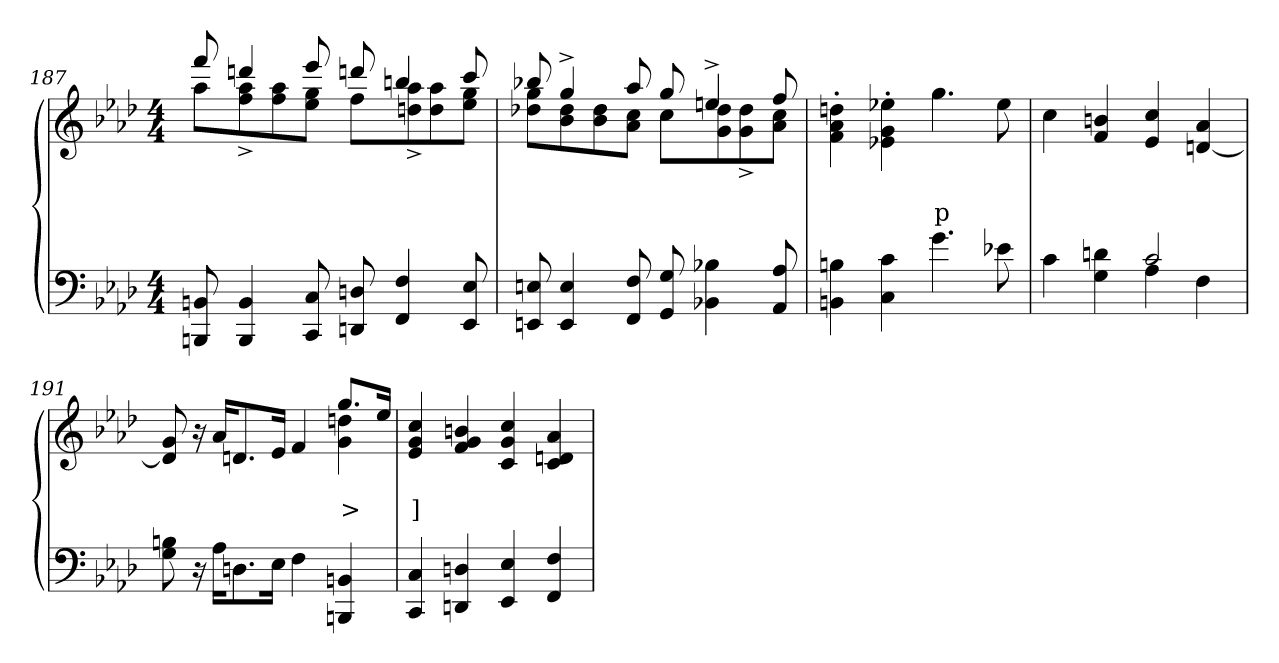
**kern	**kern	**text	**text
*part2	*part1	*part1	*part1
*staff2	*staff1	*staff1	*staff1
*clefF4	*clefG2	*	*
*k[b-e-a-d-]	*k[b-e-a-d-]	*	*
*M4/4	*M4/4	*	*
=187	=187	=187	=187
*	*^	*	*
8BBn 8BBBn	8fff	8aa-L	.	.
4BB 4BBB	4dddn	8aa-^> 8ff^>	.	.
.	.	8aa- 8ff	.	.
8C 8CC	8eee-	8gg 8ee-J	.	.
8Dn 8DDn	8dddn	8ffL	.	.
4F 4FF	4bbn	8aa-^> 8ddn^>	.	.
.	.	8aa- 8dd	.	.
8E- 8EE-	8ccc	8gg 8ee-J	.	.
=188	=188	=188	=188	=188
8En 8EEn	8bb-X	8gg 8dd-XL	.	.
4E 4EE	4gg^>	8dd- 8b-	.	.
.	.	8dd- 8b-	.	.
8F 8FF	8aa-	8cc 8a-J	.	.
8G 8GG	8gg	8ccL	.	.
4B-X\ 4BB-X\	4een^>	8dd- 8g	.	.
.	.	8dd-^> 8g^>	.	.
8A-/ 8AA-/	8ff	8cc 8a-J	.	.
*	*v	*v	*	*
=189	=189	=189	=189
4Bn 4BBn	4ddn\'> 4a-\'> 4f\'>	.	.
4c 4C	4ee-X\'> 4g\'> 4e-X\'>	.	.
4.g	4.gg	.	p
8e-X	8ee-	.	.
=190	=190	=190	=190
*^	*	*	*
2ryy	4c	4cc	.	.
.	4dn 4G	4bn/ 4f/	.	.
2c	4A-	4cc 4e-	.	.
.	4F	4a- [4dn	.	.
*v	*v	*	*	*
=191	=191	=191	=191
*	*^	*	*
8Bn 8G	8g 8dn]	2.ryy	.	.
16r	16r	.	.	.
16A-KL	16a-KL	.	.	.
8.Dn	8.d	.	.	.
16E-Jk	16e-Jk	.	.	.
4F	4f	.	.	.
4BBn 4BBBn	8.ggL	4ddn 4g	.	>
.	16ee-Jk	.	.	.
*	*v	*v	*	*
=192	=192	=192	=192
4C 4CC	4cc 4g 4e-	.	]
4Dn 4DDn	4bn 4g 4f	.	.
4E- 4EE-	4cc 4g 4c	.	.
4F 4FF	4a- 4dn 4c	.	.
=	=	=	=
*-	*-	*-	*-
